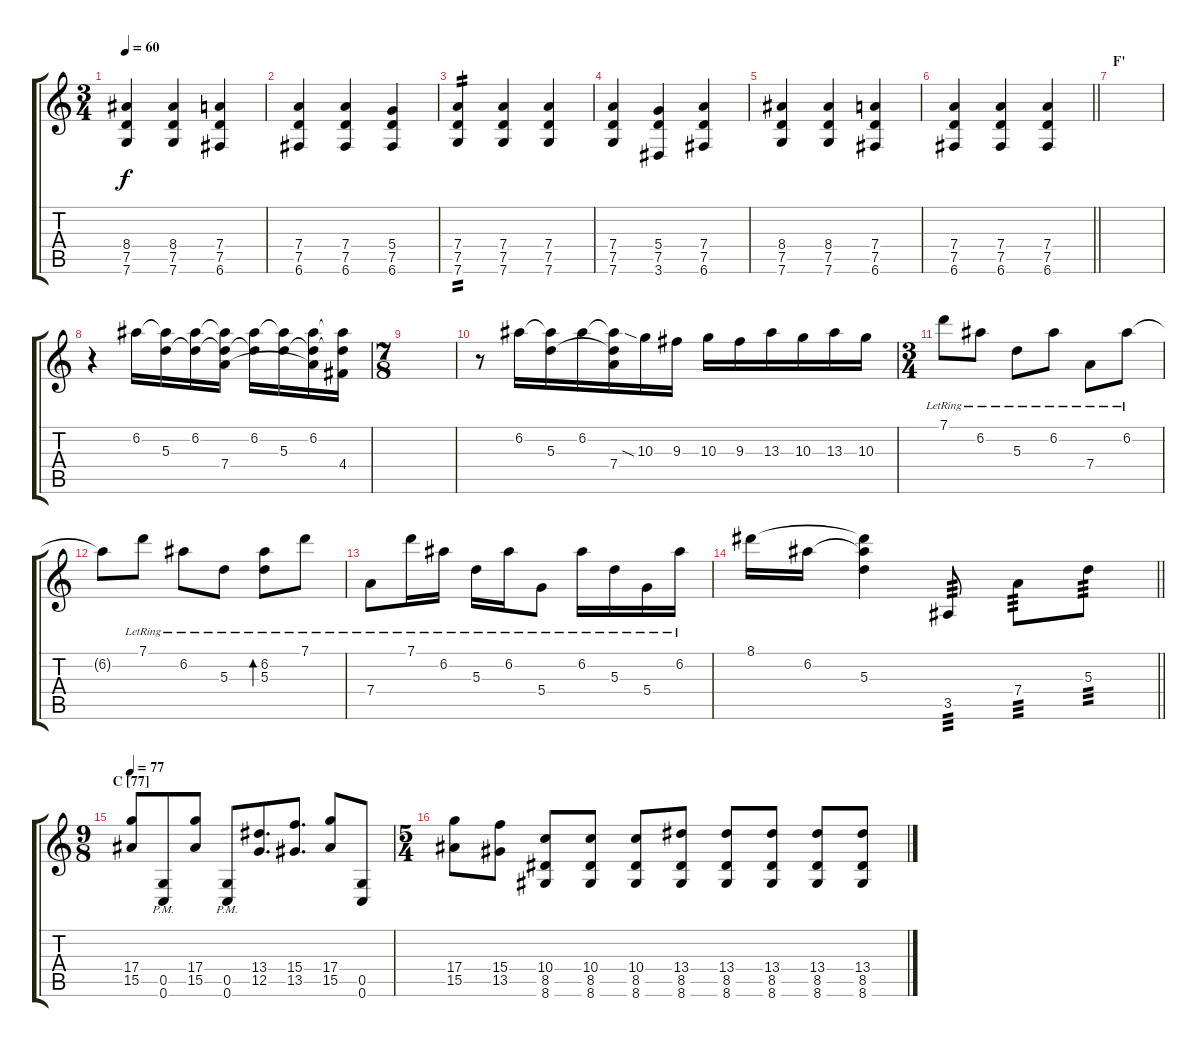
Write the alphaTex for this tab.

\track "" {instrument overdrivenguitar}
\staff {score tabs}
\tuning (G4 E4 A3 D3 G2 C2) {hide}
\ts (3 4)
\tempo 60
\clef g2
\ks c
(8.4 7.5 7.6).4{dy f} (8.4 7.5 7.6).4 (7.4 7.5 6.6).4 |
(7.4 7.5 6.6).4 (7.4 7.5 6.6).4 (5.4 7.5 6.6).4 |
(7.4 7.5 7.6).4{tp 2} (7.4 7.5 7.6).4 (7.4 7.5 7.6).4 |
(7.4 7.5 7.6).4 (5.4 7.5 3.6).4 (7.4 7.5 6.6).4 |
(8.4 7.5 7.6).4 (8.4 7.5 7.6).4 (7.4 7.5 6.6).4 |
\barLineRight lightlight
(7.4 7.5 6.6).4 (7.4 7.5 6.6).4 (7.4 7.5 6.6).4 |
\section ("" "F'")
|
r.4 6.2.16 (6.2{t} 5.3).16 (6.2 5.3{t}).16 (6.2{t} 5.3{t} 7.4).16 (6.2 5.3{t}).16 (6.2{t} 5.3).16 (6.2 5.3{t} 7.4{t}).16 (6.2{t} 5.3{t} 4.4).16 |
\ts (7 8)
|
r.8 6.2.16 (6.2{t} 5.3).16 6.2.16 (6.2{t} 5.3{t} 7.4).16 10.3{sia}.16 9.3.16 10.3.16 9.3.16 13.3.16 10.3.16 13.3.16 10.3.16 |
\ts (3 4)
7.1{lr}.8 6.2{lr}.8 5.3{lr}.8 6.2{lr}.8 7.4{lr}.8 6.2{lr}.8 |
6.2{t}.8 7.1{lr}.8 6.2{lr}.8 5.3{lr}.8 (6.2{lr} 5.3{lr}).8{bd 60} 7.1{lr}.8 |
7.4{lr}.8 7.1{lr}.16 6.2{lr}.16 5.3{lr}.16 6.2{lr}.16 5.4{lr}.8 6.2{lr}.16 5.3{lr}.16 5.4{lr}.16 6.2{lr}.16 |
\barLineRight lightlight
8.1.16 6.2.16 (8.1{t} 6.2{t} 5.3).4 3.5.8{tp 3} 7.4.8{tp 3} 5.3.8{tp 3} |
\ts (9 8)
\section ("" "C [77]")
\tempo 77
(17.4 15.5).8 (0.5{pm} 0.6{pm}).8 (17.4 15.5).8 (0.5{pm} 0.6{pm}).8 (13.4 12.5).8{d} (15.4 13.5).8{d} (17.4 15.5).8 (0.5 0.6).8 |
\ts (5 4)
(17.4 15.5).8 (15.4 13.5).8 (10.4 8.5 8.6).8 (10.4 8.5 8.6).8 (10.4 8.5 8.6).8 (13.4 8.5 8.6).8 (13.4 8.5 8.6).8 (13.4 8.5 8.6).8 (13.4 8.5 8.6).8 (13.4 8.5 8.6).8
